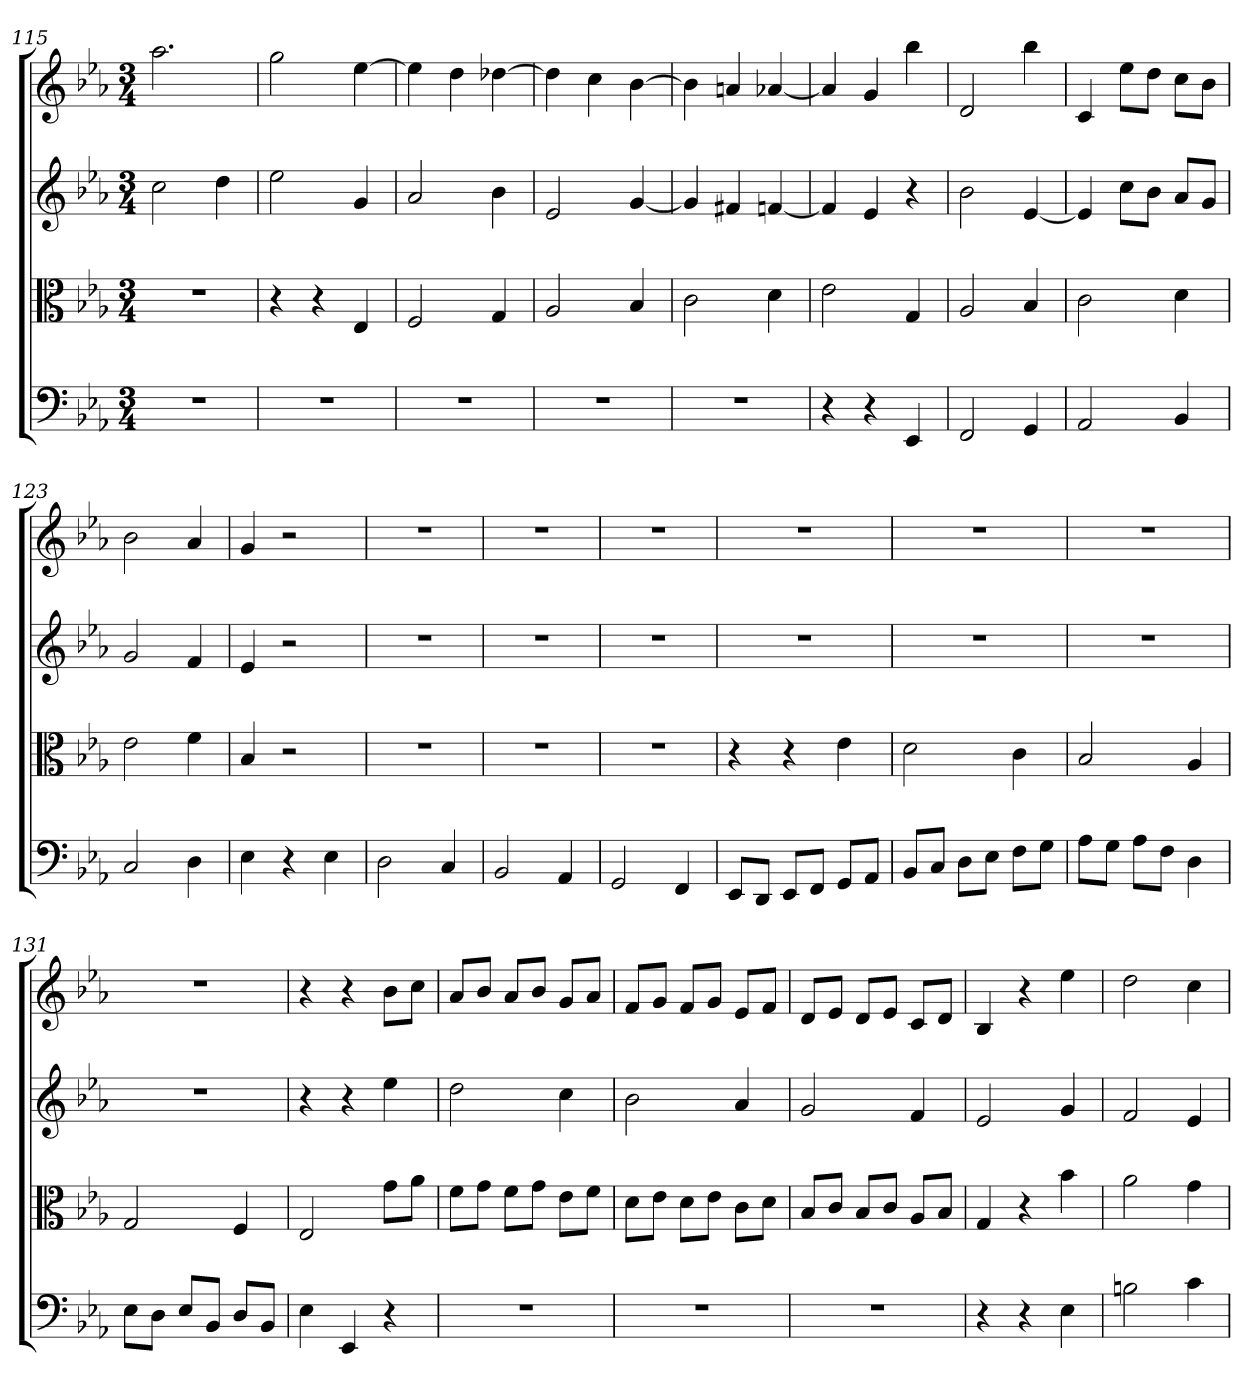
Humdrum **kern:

**kern	**kern	**kern	**kern
*part4	*part3	*part2	*part1
*staff4	*staff3	*staff2	*staff1
*clefF4	*clefC3	*	*
*k[b-e-a-]	*k[b-e-a-]	*k[b-e-a-]	*k[b-e-a-]
*E-:	*E-:	*E-:	*E-:
*M3/4	*M3/4	*M3/4	*M3/4
=115	=115	=115	=115
2.r	2.r	2cc	2.aa-
.	.	4dd	.
=116	=116	=116	=116
2.r	4r	2ee-	2gg
.	4r	.	.
.	4E-	4g	[4ee-
=117	=117	=117	=117
2.r	2F	2a-	4ee-]
.	.	.	4dd
.	4G	4b-	[4dd-X
=118	=118	=118	=118
2.r	2A-	2e-	4dd-]
.	.	.	4cc
.	4B-	[4g	[4b-
=119	=119	=119	=119
2.r	2c	4g]	4b-]
.	.	4f#X	4an
.	4d	[4fn	[4a-X
=120	=120	=120	=120
4r	2e-	4f]	4a-]
4r	.	4e-	4g
4EE-	4G	4r	4bb-
=121	=121	=121	=121
2FF	2A-	2b-	2d
4GG	4B-	[4e-	4bb-
=122	=122	=122	=122
2AA-	2c	4e-]	4c
.	.	8ccL	8ee-L
.	.	8b-J	8ddJ
4BB-	4d	8a-L	8ccL
.	.	8gJ	8b-J
=123	=123	=123	=123
2C	2e-	2g	2b-
4D	4f	4f	4a-
=124	=124	=124	=124
4E-	4B-	4e-	4g
4r	2r	2r	2r
4E-	.	.	.
=125	=125	=125	=125
2D	2.r	2.r	2.r
4C	.	.	.
=126	=126	=126	=126
2BB-	2.r	2.r	2.r
4AA-	.	.	.
=127	=127	=127	=127
2GG	2.r	2.r	2.r
4FF	.	.	.
=128	=128	=128	=128
8EE-/L	4r	2.r	2.r
8DD/J	.	.	.
8EE-/L	4r	.	.
8FF/J	.	.	.
8GG/L	4e-	.	.
8AA-/J	.	.	.
=129	=129	=129	=129
8BB-/L	2d	2.r	2.r
8C/J	.	.	.
8D\L	.	.	.
8E-\J	.	.	.
8F\L	4c	.	.
8G\J	.	.	.
=130	=130	=130	=130
8A-\L	2B-	2.r	2.r
8G\J	.	.	.
8A-\L	.	.	.
8F\J	.	.	.
4D	4A-	.	.
=131	=131	=131	=131
8E-\L	2G	2.r	2.r
8D\J	.	.	.
8E-/L	.	.	.
8BB-/J	.	.	.
8D/L	4F	.	.
8BB-/J	.	.	.
=132	=132	=132	=132
4E-	2E-	4r	4r
4EE-	.	4r	4r
4r	8g\L	4ee-	8b-L
.	8a-\J	.	8ccJ
=133	=133	=133	=133
2.r	8f\L	2dd	8a-L
.	8g\J	.	8b-J
.	8f\L	.	8a-L
.	8g\J	.	8b-J
.	8e-\L	4cc	8gL
.	8f\J	.	8a-J
=134	=134	=134	=134
2.r	8d\L	2b-	8fL
.	8e-\J	.	8gJ
.	8d\L	.	8fL
.	8e-\J	.	8gJ
.	8c\L	4a-	8e-L
.	8d\J	.	8fJ
=135	=135	=135	=135
2.r	8B-/L	2g	8dL
.	8c/J	.	8e-J
.	8B-/L	.	8dL
.	8c/J	.	8e-J
.	8A-/L	4f	8cL
.	8B-/J	.	8dJ
=136	=136	=136	=136
4r	4G	2e-	4B-
4r	4r	.	4r
4E-	4b-	4g	4ee-
=137	=137	=137	=137
2Bn	2a-	2f	2dd
4c	4g	4e-	4cc
=	=	=	=
*-	*-	*-	*-
